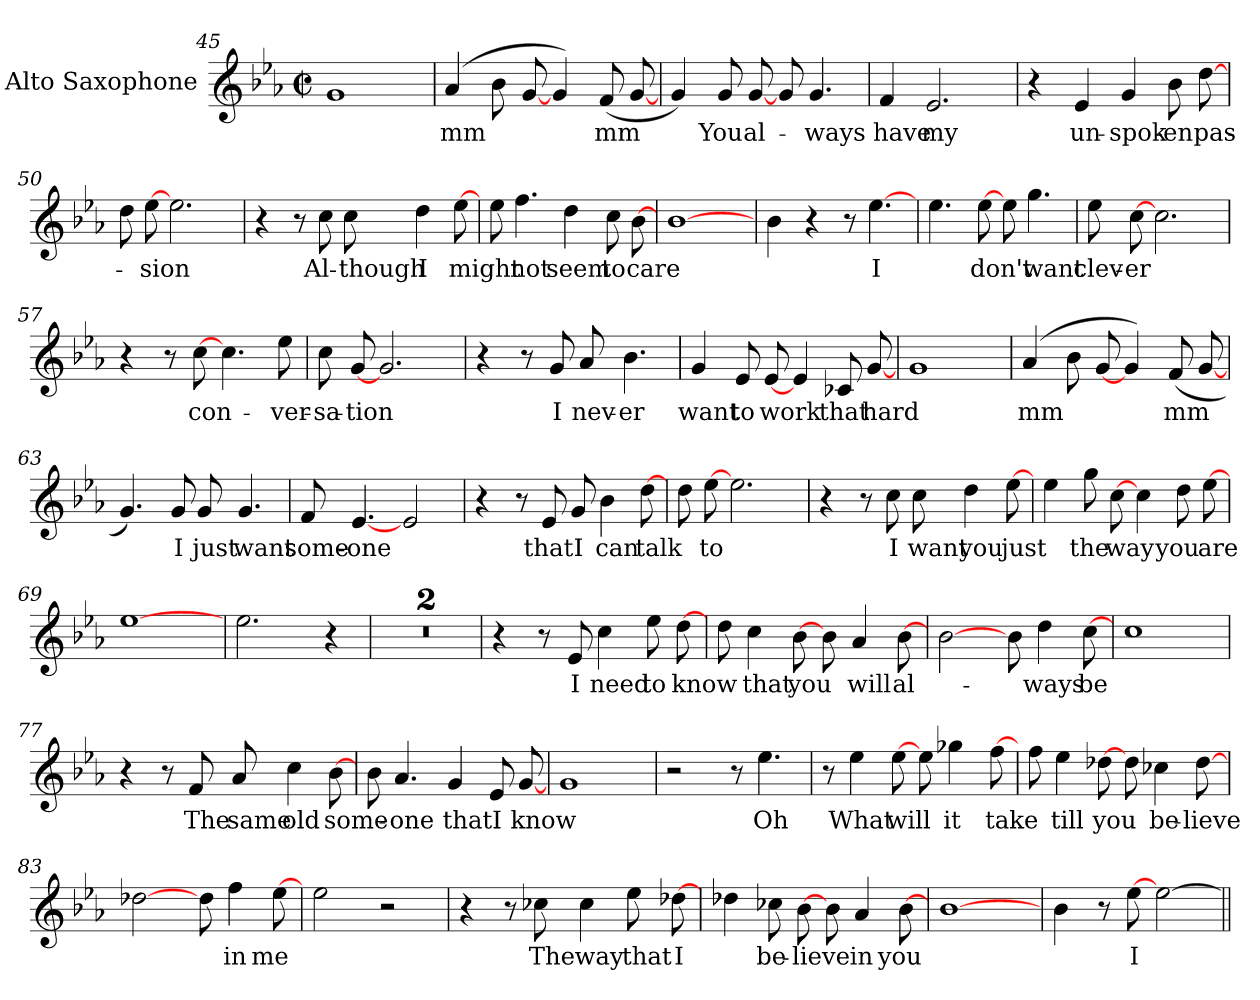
**kern	**text
*part1	*part1
*staff1	*staff1
*I"Alto Saxophone	*
*I'Alto Sax.	*
!!LO:LB:g=z
*clefG2	*
*k[b-e-a-]	*
*E-:	*
*M2/2	*
*met(c|)	*
=45	=45
1g	.
=46	=46
(4a-	-mm
8b-L	.
[8g	.
4g)	.
(8fL	-mm
[8g	.
=47	=47
4g)	.
8gL	-You
[8g	-al-
8gL	.
4.g	-ways
=48	=48
4f	-have
2.e-	-my
!!LO:LB:g=z
=49	=49
4r	.
4e-	-un-
4g	-spok-
8b-L	-en
[8dd	-pas-
=50	=50
8ddL	.
[8ee-	-sion
2.ee-	.
=51	=51
4r	.
8r	.
8cc	-Al-
8ccL	-though
4dd	-I
[8ee-	-might
=52	=52
8ee-L	.
4.ff	-not
4dd	-seem
8ccL	-to
[8b-	-care
!!LO:LB:g=z
=53	=53
[1b-	.
=54	=54
4b-	.
4r	.
8r	.
[4.ee-	-I
=55	=55
4.ee-	.
[8ee-	-don't
8ee-L	.
4.gg	-want
=56	=56
8ee-L	-clev-
[8cc	-er
2.cc	.
!!LO:LB:g=z
=57	=57
4r	.
8r	.
[8cc	-con-
4.cc	.
8ee-	-ver-
=58	=58
8ccL	-sa-
[8g	-tion
2.g	.
=59	=59
4r	.
8r	.
8g	-I
8a-L	-nev-
4.b-	-er
=60	=60
4g	-want
8e-L	-to
[8e-	-work
4e-	.
8c-L	-that
[8g	-hard
!!LO:LB:g=z
=61	=61
1g	.
=62	=62
(4a-	-mm
8b-L	.
[8g	.
4g)	.
(8fL	-mm
[8g	.
=63	=63
4.g)	.
8g	-I
8gL	-just
4.g	-want
=64	=64
8fL	-some-
[4.e-	-one
2e-	.
!!LO:LB:g=z
=65	=65
4r	.
8r	.
8e-	-that
8gL	-I
4b-	-can
[8dd	-talk
=66	=66
8ddL	.
[8ee-	-to
2.ee-	.
=67	=67
4r	.
8r	.
8cc	-I
8ccL	-want
4dd	-you
[8ee-	-just
=68	=68
4ee-	.
8ggL	-the
[8cc	-way
4cc	.
8ddL	-you
[8ee-	-are
!!LO:LB:g=z
=69	=69
[1ee-	.
=70	=70
2.ee-	.
4r	.
=71	=71
1r	.
=72	=72
1r	.
!!LO:LB:g=z
=73	=73
4r	.
8r	.
8e-	-I
4cc	-need
8ee-L	-to
[8dd	-know
=74	=74
8ddL	.
4cc	-that
[8b-	-you
8b-L	.
4a-	-will
[8b-	-al-
=75	=75
[2b-	.
8b-L	.
4dd	-ways
[8cc	-be
=76	=76
1cc	.
!!LO:LB:g=z
=77	=77
4r	.
8r	.
8f	-The
8a-L	-same
4cc	-old
[8b-	-some-
=78	=78
8b-L	.
4.a-	-one
4g	-that
8e-L	-I
[8g	-know
=79	=79
1g	.
=80	=80
2r	.
8r	.
4.ee-	-Oh
!!LO:LB:g=z
=81	=81
8r	.
4ee-	-What
[8ee-	-will
8ee-L	.
4gg-	-it
[8ff	-take
=82	=82
8ffL	.
4ee-	-till
[8dd-	-you
8dd-L	.
4cc-	-be-
[8dd-	-lieve
=83	=83
[2dd-	.
8dd-L	.
4ff	-in
[8ee-	-me
=84	=84
2ee-	.
2r	.
!!LO:LB:g=z
=85	=85
4r	.
8r	.
8cc-	-The
4cc-	-way
8ee-L	-that
[8dd-	-I
=86	=86
4dd-	.
8cc-L	-be-
[8b-	-lieve
8b-L	.
4a-	-in
[8b-	-you
=87	=87
[1b-	.
=88	=88
4b-	.
8r	.
[8ee-	-I
[2ee-	.
=||	=||
*-	*-
